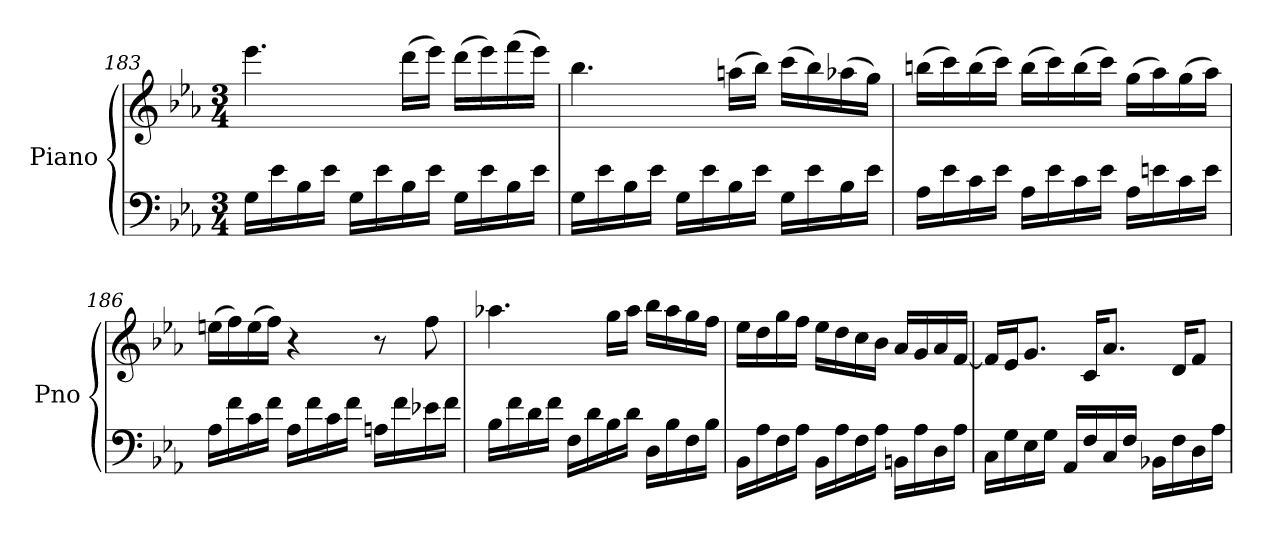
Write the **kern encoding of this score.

**kern	**kern
*part1	*part1
*staff2	*staff1
*I"Piano	*
*I'Pno	*
*clefF4	*clefG2
*k[b-e-a-]	*k[b-e-a-]
*E-:	*E-:
*M3/4	*M3/4
=183	=183
16G\LL	4.eee-\
16e-\	.
16B-\	.
16e-\JJ	.
16G\LL	.
16e-\	.
16B-\	(>16ddd\LL
16e-\JJ	16eee-\JJ)
16G\LL	(>16ddd\LL
16e-\	16eee-\)
16B-\	(>16fff\
16e-\JJ	16eee-\JJ)
!!LO:PB:g=z
=184	=184
16G\LL	4.bb-\
16e-\	.
16B-\	.
16e-\JJ	.
16G\LL	.
16e-\	.
16B-\	(>16aan\LL
16e-\JJ	16bb-\JJ)
16G\LL	(>16ccc\LL
16e-\	16bb-\)
16B-\	(>16aa-X\
16e-\JJ	16gg\JJ)
=185	=185
16A-\LL	(>16bbn\LL
16e-\	16ccc\)
16c\	(>16bb\
16e-\JJ	16ccc\JJ)
16A-\LL	(>16bb\LL
16e-\	16ccc\)
16c\	(>16bb\
16e-\JJ	16ccc\JJ)
16A-\LL	(>16gg\LL
16en\	16aa-\)
16c\	(>16gg\
16e\JJ	16aa-\JJ)
=186	=186
16A-\LL	(>16een\LL
16f\	16ff\)
16c\	(>16ee\
16f\JJ	16ff\JJ)
16A-\LL	4r
16f\	.
16c\	.
16f\JJ	.
16An\LL	8r
16f\	.
16e-X\	8ff\
16f\JJ	.
!!LO:LB:g=z
=187	=187
16B-\LL	4.aa-X\
16f\	.
16d\	.
16f\JJ	.
16F\LL	.
16d\	.
16B-\	16gg\LL
16d\JJ	16aa-\JJ
16D\LL	16bb-\LL
16B-\	16aa-\
16F\	16gg\
16B-\JJ	16ff\JJ
=188	=188
16BB-\LL	16ee-\LL
16A-\	16dd\
16F\	16gg\
16A-\JJ	16ff\JJ
16BB-\LL	16ee-\LL
16A-\	16dd\
16F\	16cc\
16A-\JJ	16b-\JJ
16BBn\LL	16a-/LL
16A-\	16g/
16D\	16a-/
16A-\JJ	[16f/JJ
=189	=189
16C\LL	16f/LL]
16G\	16e-/J
16E-\	8.g/J
16G\JJ	.
16AA-/LL	.
16F/	16c/KL
16C/	8.a-/J
16F/JJ	.
16BB-X\LL	.
16F\	16d/KL
16D\	8f/J
16A-\JJ	.
=	=
*-	*-
